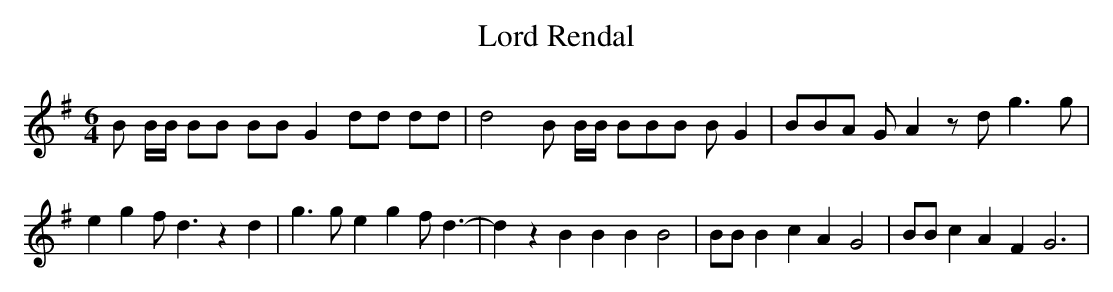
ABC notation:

X:1
T:Lord Rendal
M:6/4
L:1/8
K:G
 B B/2B/2 BB BB G2 dd dd| d4 B B/2B/2 BBB B G2| BBA G A2 z d g3 g|\
 e2 g2 f d3 z2 d2| g3 g e2 g2 f d3-| d2 z2 B2 B2 B2 B4| BB B2 c2 A2 G4|\
 BB c2 A2 F2 G6|
